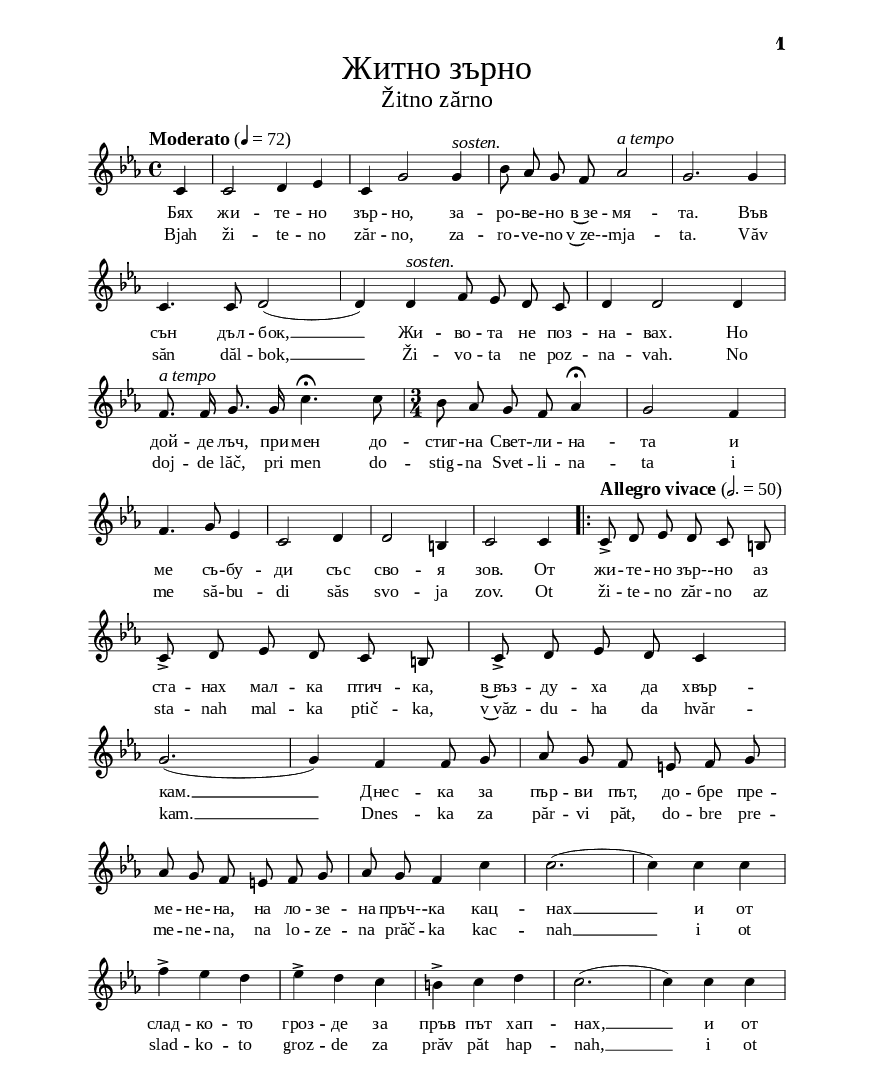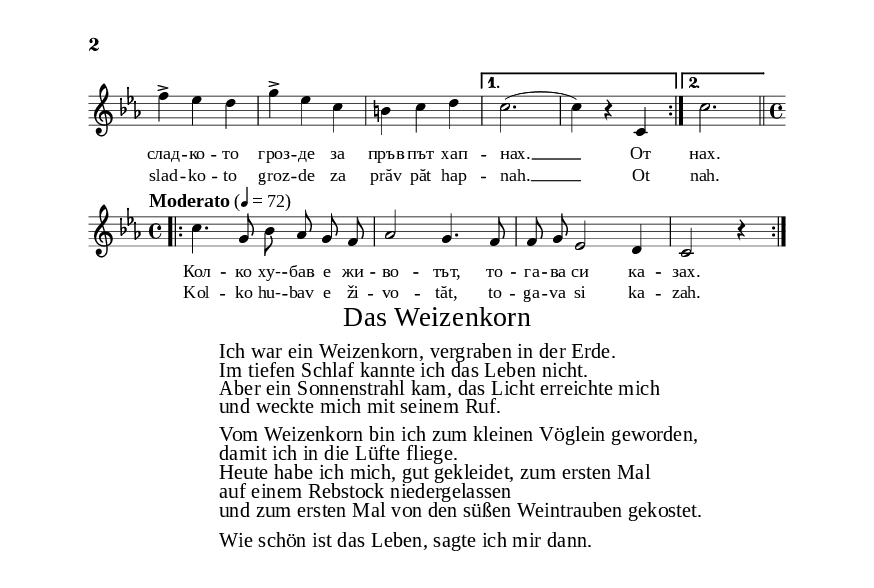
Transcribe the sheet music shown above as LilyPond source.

\version "2.24.2"

% include paper part and global functions
\include "include/globals.ily"

\bookpart {
  \label #'ref176
  \tocItem \markup "Житно зърно – Žitno zărno "
  \include "include/bookpart-paper.ily"
  \score {
    \include "include/score-layout.ily"

    \new Voice \relative c' {
      \clef treble
      \key c \minor
      \time 4/4
      \tempoFunc "Moderato" 4 "72"
      \autoBeamOff
      \partial 4
      c4 | c2 d4 es | c g'2 g4^\markup { \large \italic "sosten."} | bes8 as g f as2^\markup { \large \italic "a tempo"} | g2. g4 | \break

      c,4. c8 d2 (| d4) d^\markup { \large \italic "sosten."} f8 es d c | d4 d2 d4 |\break

      f8.^\markup { \large \italic "a tempo"} f16 g8. g16 c4. \fermata c8 | \time 3/4 bes as g f as4 \fermata | g2 f4 | \break

      f4. g8 es4 | c2 d4 | d2 b4 | c2 c4 | \repeat volta 2 {

        \tempoFunc "Allegro vivace" 2. "50"
        c8 -> d es d c b | |\break

        c -> d es d c  b | c -> d es d c 4 | \break

        g'2. (|g4) f f8 g8 | as g f e f g | \break

        as8 g f e f g | as g f4 c'4 | c2. (| c4) c c | \break

        f -> es d | es -> d c | b -> c d | c2. ( | c4)  c c  | \break

        f -> es d | g -> es c | b c d |
      }
      \alternative {
        {
          c2. ( | c4)  r4 c,4  |
        }  {c'2. \bar "||"  \break }
      }


      \time 4/4
      \tempoFunc "Moderato" 4 "72"
      \bar ".|:-||" c4. g8 bes as g f | as2 g4. f8 | f g es2 d4 | c2 r4
      \bar ":|."
    }

    \addlyrics {
      Бях жи -- те -- но зър -- но, за -- ро -- ве -- но в~зе -- мя -- та.

      Във сън дъл -- бок, __ Жи -- во -- та не поз -- на -- вах.

      Но дой -- де лъч, при мен до -- стиг -- на Свет -- ли -- на -- та

      и ме съ -- бу -- ди със сво -- я зов.

      От жи -- те -- но "зър-" -- но аз ста -- нах мал -- ка птич -- ка,

      в~въз -- ду -- ха да хвър -- кам. __

      Днес -- ка за пър -- ви път, до -- бре пре -- ме -- не -- на,

      на ло -- зе -- на "пръч-" -- ка кац -- нах __ и от слад -- ко -- то гроз -- де

      за пръв път хап -- нах, __ и от слад -- ко -- то гроз -- де

      за пръв път хап -- нах. __ От нах.

      Кол -- ко "ху-" -- бав е жи -- во -- тът, то -- га -- ва си ка -- зах.}
      \addlyrics {
        Bjah ži -- te -- no zăr -- no, za -- ro -- ve -- no "v~ze-" -- mja -- ta.

        Văv săn dăl -- bok, __ Ži -- vo -- ta ne poz -- na -- vah.

        No doj -- de lăč, pri men do -- stig -- na Svet -- li -- na -- ta

        i me să -- bu -- di săs svo -- ja zov.

        Ot ži -- te -- no zăr -- no az sta -- nah mal -- ka ptič -- ka,

        v~văz -- du -- ha da hvăr -- kam. __

        Dnes -- ka za păr -- vi păt, do -- bre pre -- me -- ne -- na,

        na lo -- ze -- na prăč -- ka kac -- nah __ i ot slad -- ko -- to groz -- de

        za prăv păt hap -- nah, __ i ot slad -- ko -- to groz -- de

        za prăv păt hap -- nah. __ Ot nah.

        Kol -- ko "hu-" -- bav e ži -- vo -- tăt, to -- ga -- va si ka -- zah.}

        \header {
          title = \titleFunc "Житно зърно" "Žitno zărno"
        }

        \midi{}

      } % score



      % include foreign translation(s) of the song
      \version "2.24.4"

\markup \fill-line { \fontsize #deTitleFontSize "Das Weizenkorn" }
\markup \null
\markup \null
\markup \abs-fontsize #10 {
  \hspace #15
  \override #`(baseline-skip . ,deCoupletBaselineSkip)

\column {

 \line { "   "Ich war ein Weizenkorn, vergraben in der Erde.}

 \line { "   "Im tiefen Schlaf kannte ich das Leben nicht.}

 \line { "   "Aber ein Sonnenstrahl kam, das Licht erreichte mich}

 \line { "   "und weckte mich mit seinem Ruf. }
\vspace #0.5

 \line { "   "Vom Weizenkorn bin ich zum kleinen Vöglein geworden,}

 \line { "   "damit ich in die Lüfte fliege. }

 \line { "   "Heute habe ich mich, gut gekleidet, zum ersten Mal}

 \line { "   "auf einem Rebstock niedergelassen }

 \line { "   "und zum ersten Mal von den süßen Weintrauben gekostet.}
\vspace #0.5

 \line { "   "Wie schön ist das Leben, sagte ich mir dann. }


  }
}


    } % bookpart

    % Più mosso
    %
